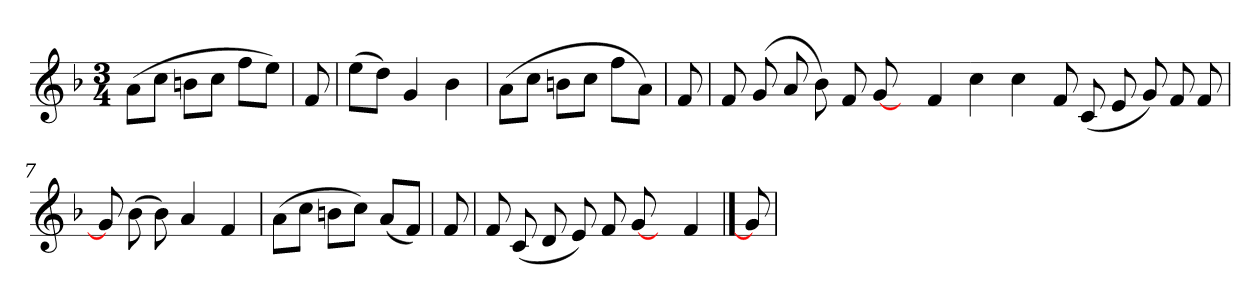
**kern
*part1
*staff1
*clefG2
*k[b-]
*F:
*M3/4
=
(8a\L
8cc\J
8bn\L
8cc\J
8ff\L
8ee\J)
=2y
8f
=3
(8ee\L
8dd\J)
4g
4b-
=4
(8a\L
8cc\J
8bn\L
8cc\J
8ff\L
8a\J)
=5y
8f
=6
8f
(8g
8a
8b-)
8f
[8g
8ryy
4f
4cc
4cc
8f
(8c
8e
8g)
8f
8f
=7
8g]
(8b-
8b-)
4a
4f
=8
(8a\L
8cc\J
8bn\L
8cc\J)
(8a/L
8f/J)
=9y
8f
=10
8f
(8c
8d
8e)
8f
[8g
8ryy
4f
==11
8g]
=
*-
